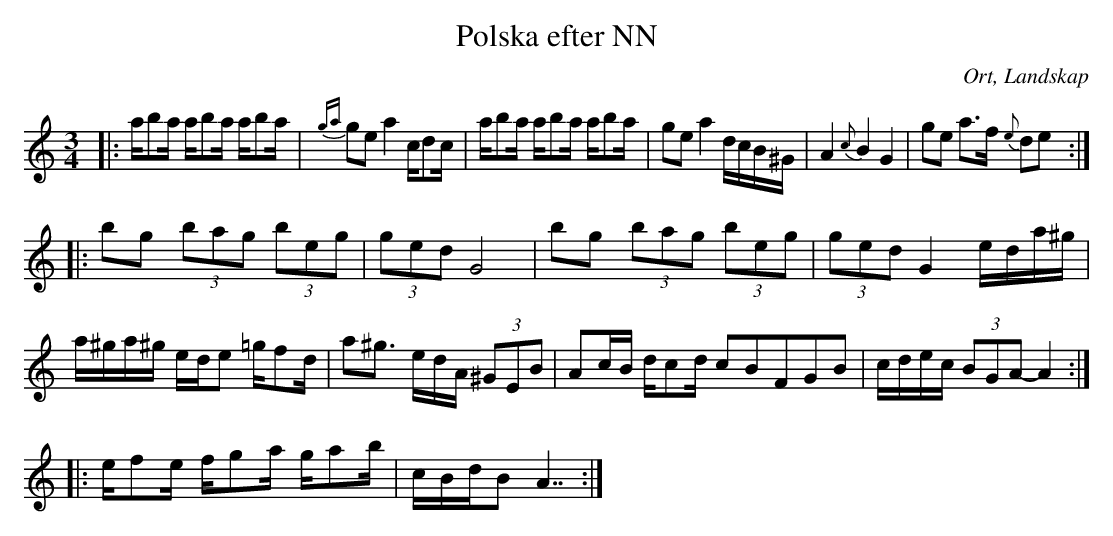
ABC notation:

X:1
T:Polska efter NN
O:Ort, Landskap
M:3/4
L:1/8
K:C
|: a/ba/ a/ba/ a/ba/|{ga}ge a2 c/dc/| a/ba/ a/ba/ a/ba/ | ge a2 d/c/B/^G/| A2 {c}B2 G2 | ge a>f {e}de:|
|:bg (3bag (3beg| (3ged G4 |bg (3bag (3beg| (3ged G2 e/d/a/^g/| a/^g/a/^g/ e/d/e =g/fd/ |a^g3/2 /e/d/A/ (3^GEB| Ac/B/ d/cd/ c2/5B2/5F2/5G2/5B2/5|  c/d/e/c/ (3BGA-A2 :|
|:e/fe/ f/ga/ g/ab/ | c/B/d/B A7/2:|
